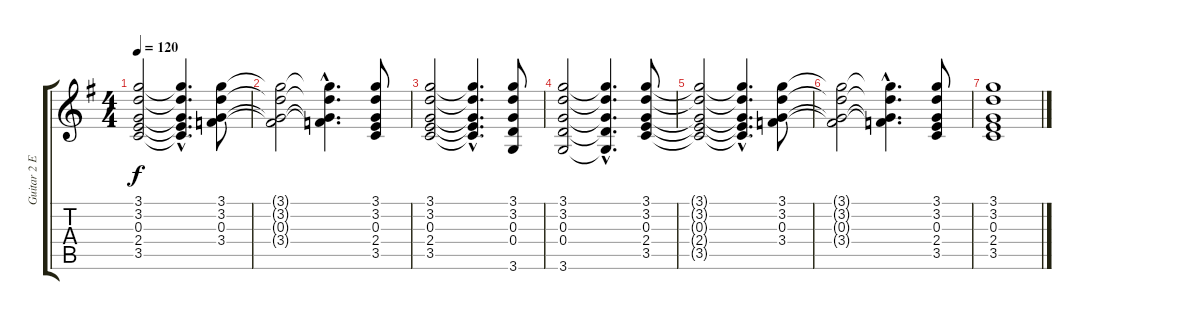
\track ("Guitar 2 Electric" "Guitar 2 E") {instrument electricguitarjazz}
\staff {score tabs}
\tuning (E4 B3 G3 D3 A2 E2) {hide}
\ts (4 4)
\tempo 120
\clef g2
\ks g
(3.1{t} 3.2{t} 0.3{t} 2.4{t} 3.5{t}).2{dy f} (3.1{hac t} 3.2{hac t} 0.3{hac t} 2.4{hac t} 3.5{hac t}).4{d} (3.1 3.2 0.3 3.4).8 |
(3.1{t} 3.2{t} 0.3{t} 3.4{t}).2 (3.1{hac t} 3.2{hac t} 0.3{hac t} 3.4{hac t}).4{d} (3.1 3.2 0.3 2.4 3.5).8 |
(3.1 3.2 0.3 2.4 3.5).2 (3.1{hac t} 3.2{hac t} 0.3{hac t} 2.4{hac t} 3.5{hac t}).4{d} (3.1 3.2 0.3 0.4 3.6).8 |
(3.1 3.2 0.3 0.4 3.6).2 (3.1{hac t} 3.2{hac t} 0.3{hac t} 0.4{hac t} 3.6{hac t}).4{d} (3.1 3.2 0.3 2.4 3.5).8 |
(3.1{t} 3.2{t} 0.3{t} 2.4{t} 3.5{t}).2 (3.1{hac t} 3.2{hac t} 0.3{hac t} 2.4{hac t} 3.5{hac t}).4{d} (3.1 3.2 0.3 3.4).8 |
(3.1{t} 3.2{t} 0.3{t} 3.4{t}).2 (3.1{hac t} 3.2{hac t} 0.3{hac t} 3.4{hac t}).4{d} (3.1 3.2 0.3 2.4 3.5).8 |
(3.1 3.2 0.3 2.4 3.5).1
